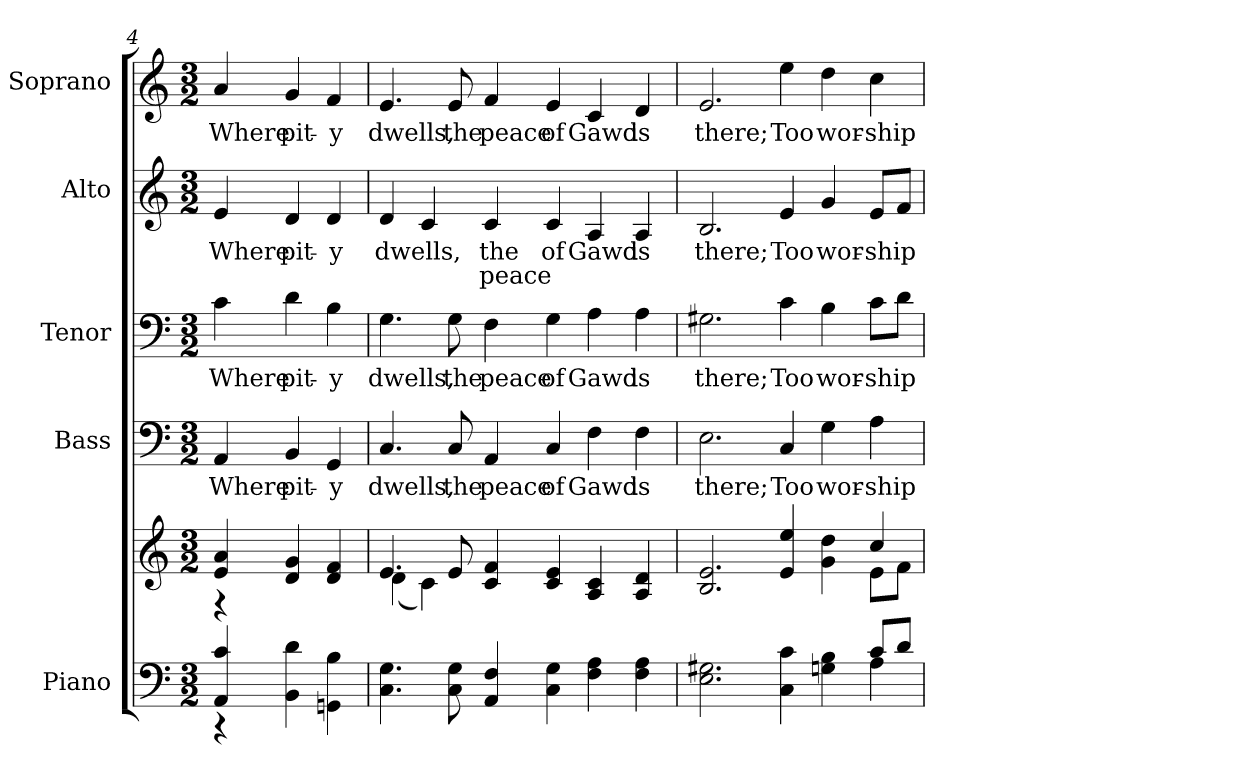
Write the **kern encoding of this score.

**kern	**kern	**kern	**text	**kern	**text	**kern	**text	**text	**kern	**text
*part5	*part5	*part4	*part4	*part3	*part3	*part2	*part2	*part2	*part1	*part1
*staff6	*staff5	*staff4	*staff4	*staff3	*staff3	*staff2	*staff2	*staff2	*staff1	*staff1
*I"Piano	*	*I"Bass	*	*I"Tenor	*	*I"Alto	*	*	*I"Soprano	*
*I'Pno.	*	*I'B.	*	*I'T.	*	*I'A.	*	*	*I'S.	*
!!LO:PB:g=z
*clefF4	*clefG2	*clefF4	*	*clefF4	*	*clefG2	*	*	*clefG2	*
*k[]	*k[]	*k[]	*	*k[]	*	*k[]	*	*	*k[]	*
*C:	*C:	*C:	*	*C:	*	*C:	*	*	*C:	*
*M3/2	*M3/2	*M3/2	*	*M3/2	*	*M3/2	*	*	*M3/2	*
=4	=4	=4	=4	=4	=4	=4	=4	=4	=4	=4
*^	*^	*	*	*	*	*	*	*	*	*
!	!	!	!	!	!LO:LY:b:color=#000000	!	!	!	!	!	!	!
!	!	!	!	!	!	!	!LO:LY:b:color=#000000	!	!	!	!	!
!	!	!	!	!	!	!	!	!	!LO:LY:b:color=#000000	!	!	!
!	!	!	!	!	!	!	!	!	!	!	!	!LO:LY:b:color=#000000
4AAi/ 4ci	4r	4ei/ 4ai	4r	4AAi/	Where	4ci\	Where	4ei/	Where	.	4ai/	Where
!	!	!	!	!	!LO:LY:b:color=#000000	!	!	!	!	!	!	!
!	!	!	!	!	!	!	!LO:LY:b:color=#000000	!	!	!	!	!
!	!	!	!	!	!	!	!	!	!LO:LY:b:color=#000000	!	!	!
!	!	!	!	!	!	!	!	!	!	!	!	!LO:LY:b:color=#000000
4BBi\ 4di	2ryy	4di/ 4gi	2ryy	4BBi/	pit-	4di\	pit-	4di/	pit-	.	4gi/	pit-
!	!	!	!	!	!LO:LY:b:color=#000000	!	!	!	!	!	!	!
!	!	!	!	!	!	!	!LO:LY:b:color=#000000	!	!	!	!	!
!	!	!	!	!	!	!	!	!	!LO:LY:b:color=#000000	!	!	!
!	!	!	!	!	!	!	!	!	!	!	!	!LO:LY:b:color=#000000
4GGni\ 4Bi	.	4di/ 4fi	.	4GGi/	-y	4Bi\	-y	4di/	-y	.	4fi/	-y
*v	*v	*	*	*	*	*	*	*	*	*	*	*
!!LO:PB:g=z
=5	=5	=5	=5	=5	=5	=5	=5	=5	=5	=5	=5
!	!	!	!	!LO:LY:b:color=#000000	!	!	!	!	!	!	!
!	!	!	!	!	!	!LO:LY:b:color=#000000	!	!	!	!	!
!	!	!	!	!	!	!	!	!LO:LY:b:color=#000000	!	!	!
!	!	!	!	!	!	!	!	!	!	!	!LO:LY:b:color=#000000
4.Ci\ 4.Gi	4.ei/	(4di\	4.Ci/	dwells,	4.Gi\	dwells,	4di/	dwells,	.	4.ei/	dwells,
.	.	4ci\)	.	.	.	.	4ci/	.	.	.	.
!	!	!	!	!LO:LY:b:color=#000000	!	!	!	!	!	!	!
!	!	!	!	!	!	!LO:LY:b:color=#000000	!	!	!	!	!
!	!	!	!	!	!	!	!	!	!	!	!LO:LY:b:color=#000000
8Ci\ 8Gi	8ei/	.	8Ci/	the	8Gi\	the	.	.	.	8ei/	the
!	!	!	!	!LO:LY:b:color=#000000	!	!	!	!	!	!	!
!	!	!	!	!	!	!LO:LY:b:color=#000000	!	!	!	!	!
!	!	!	!	!	!	!	!	!LO:LY:b:color=#000000	!LO:LY:b:color=#000000	!	!
!	!	!	!	!	!	!	!	!	!	!	!LO:LY:b:color=#000000
4AAi/ 4Fi	4ci/ 4fi	2ryy	4AAi/	peace	4Fi\	peace	4ci/	the	peace	4fi/	peace
!	!	!	!	!LO:LY:b:color=#000000	!	!	!	!	!	!	!
!	!	!	!	!	!	!LO:LY:b:color=#000000	!	!	!	!	!
!	!	!	!	!	!	!	!	!LO:LY:b:color=#000000	!	!	!
!	!	!	!	!	!	!	!	!	!	!	!LO:LY:b:color=#000000
4Ci\ 4Gi	4ci/ 4ei	.	4Ci/	of	4Gi\	of	4ci/	of	.	4ei/	of
!	!	!	!	!LO:LY:b:color=#000000	!	!	!	!	!	!	!
!	!	!	!	!	!	!LO:LY:b:color=#000000	!	!	!	!	!
!	!	!	!	!	!	!	!	!LO:LY:b:color=#000000	!	!	!
!	!	!	!	!	!	!	!	!	!	!	!LO:LY:b:color=#000000
4Fi\ 4Ai	4Ai/ 4ci	2ryy	4Fi\	Gawd	4Ai\	Gawd	4Ai/	Gawd	.	4ci/	Gawd
!	!	!	!	!LO:LY:b:color=#000000	!	!	!	!	!	!	!
!	!	!	!	!	!	!LO:LY:b:color=#000000	!	!	!	!	!
!	!	!	!	!	!	!	!	!LO:LY:b:color=#000000	!	!	!
!	!	!	!	!	!	!	!	!	!	!	!LO:LY:b:color=#000000
4Fi\ 4Ai	4Ai/ 4di	.	4Fi\	is	4Ai\	is	4Ai/	is	.	4di/	is
!!LO:PB:g=z
=6	=6	=6	=6	=6	=6	=6	=6	=6	=6	=6	=6
*^	*	*	*	*	*	*	*	*	*	*	*
!	!	!	!	!	!LO:LY:b:color=#000000	!	!	!	!	!	!	!
!	!	!	!	!	!	!	!LO:LY:b:color=#000000	!	!	!	!	!
!	!	!	!	!	!	!	!	!	!LO:LY:b:color=#000000	!	!	!
!	!	!	!	!	!	!	!	!	!	!	!	!LO:LY:b:color=#000000
2.Ei\ 2.G#Xi	1ryy	2.Bi/ 2.ei	1ryy	2.Ei\	there;	2.G#Xi\	there;	2.Bi/	there;	.	2.ei/	there;
!	!	!	!	!	!LO:LY:b:color=#000000	!	!	!	!	!	!	!
!	!	!	!	!	!	!	!LO:LY:b:color=#000000	!	!	!	!	!
!	!	!	!	!	!	!	!	!	!LO:LY:b:color=#000000	!	!	!
!	!	!	!	!	!	!	!	!	!	!	!	!LO:LY:b:color=#000000
4Ci\ 4ci	.	4ei/ 4eei	.	4Ci/	Too	4ci\	Too	4ei/	Too	.	4eei\	Too
!	!	!	!	!	!LO:LY:b:color=#000000	!	!	!	!	!	!	!
!	!	!	!	!	!	!	!LO:LY:b:color=#000000	!	!	!	!	!
!	!	!	!	!	!	!	!	!	!LO:LY:b:color=#000000	!	!	!
!	!	!	!	!	!	!	!	!	!	!	!	!LO:LY:b:color=#000000
4Gni\ 4Bi	4ryy	4gi\ 4ddi	4ryy	4Gi\	wor-	4Bi\	wor-	4gi/	wor-	.	4ddi\	wor-
!	!	!	!	!	!LO:LY:b:color=#000000	!	!	!	!	!	!	!
!	!	!	!	!	!	!	!LO:LY:b:color=#000000	!	!	!	!	!
!	!	!	!	!	!	!	!	!	!LO:LY:b:color=#000000	!	!	!
!	!	!	!	!	!	!	!	!	!	!	!	!LO:LY:b:color=#000000
8ci/L	4Ai\	4cci/	8ei\L	4Ai\	-ship	8ci\L	-ship	8ei/L	-ship	.	4cci\	-ship
8di/J	.	.	8fi\J	.	.	8di\J	.	8fi/J	.	.	.	.
*v	*v	*	*	*	*	*	*	*	*	*	*	*
*	*v	*v	*	*	*	*	*	*	*	*	*
=	=	=	=	=	=	=	=	=	=	=
*-	*-	*-	*-	*-	*-	*-	*-	*-	*-	*-
